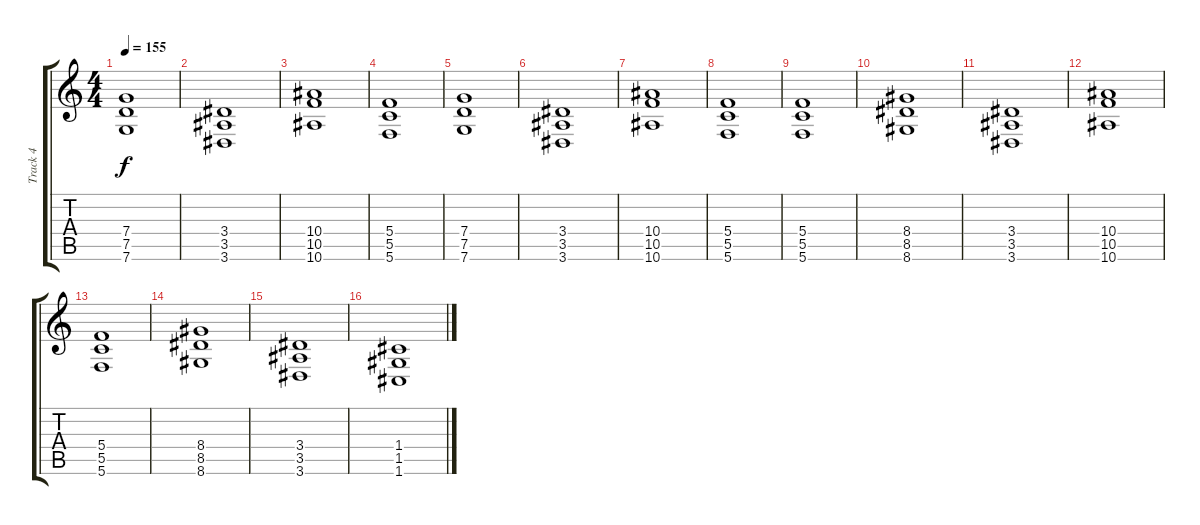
\track ("Track 4" "Track 4") {instrument distortionguitar}
\staff {score tabs}
\tuning (D4 A3 F3 C3 G2 C2) {hide}
\ts (4 4)
\tempo 155
\clef g2
\ks c
(7.4 7.5 7.6).1{dy f} |
(3.4 3.5 3.6).1 |
(10.4 10.5 10.6).1 |
(5.4 5.5 5.6).1 |
(7.4 7.5 7.6).1 |
(3.4 3.5 3.6).1 |
(10.4 10.5 10.6).1 |
(5.4 5.5 5.6).1 |
(5.4 5.5 5.6).1 |
(8.4 8.5 8.6).1 |
(3.4 3.5 3.6).1 |
(10.4 10.5 10.6).1 |
(5.4 5.5 5.6).1 |
(8.4 8.5 8.6).1 |
(3.4 3.5 3.6).1 |
(1.4 1.5 1.6).1
